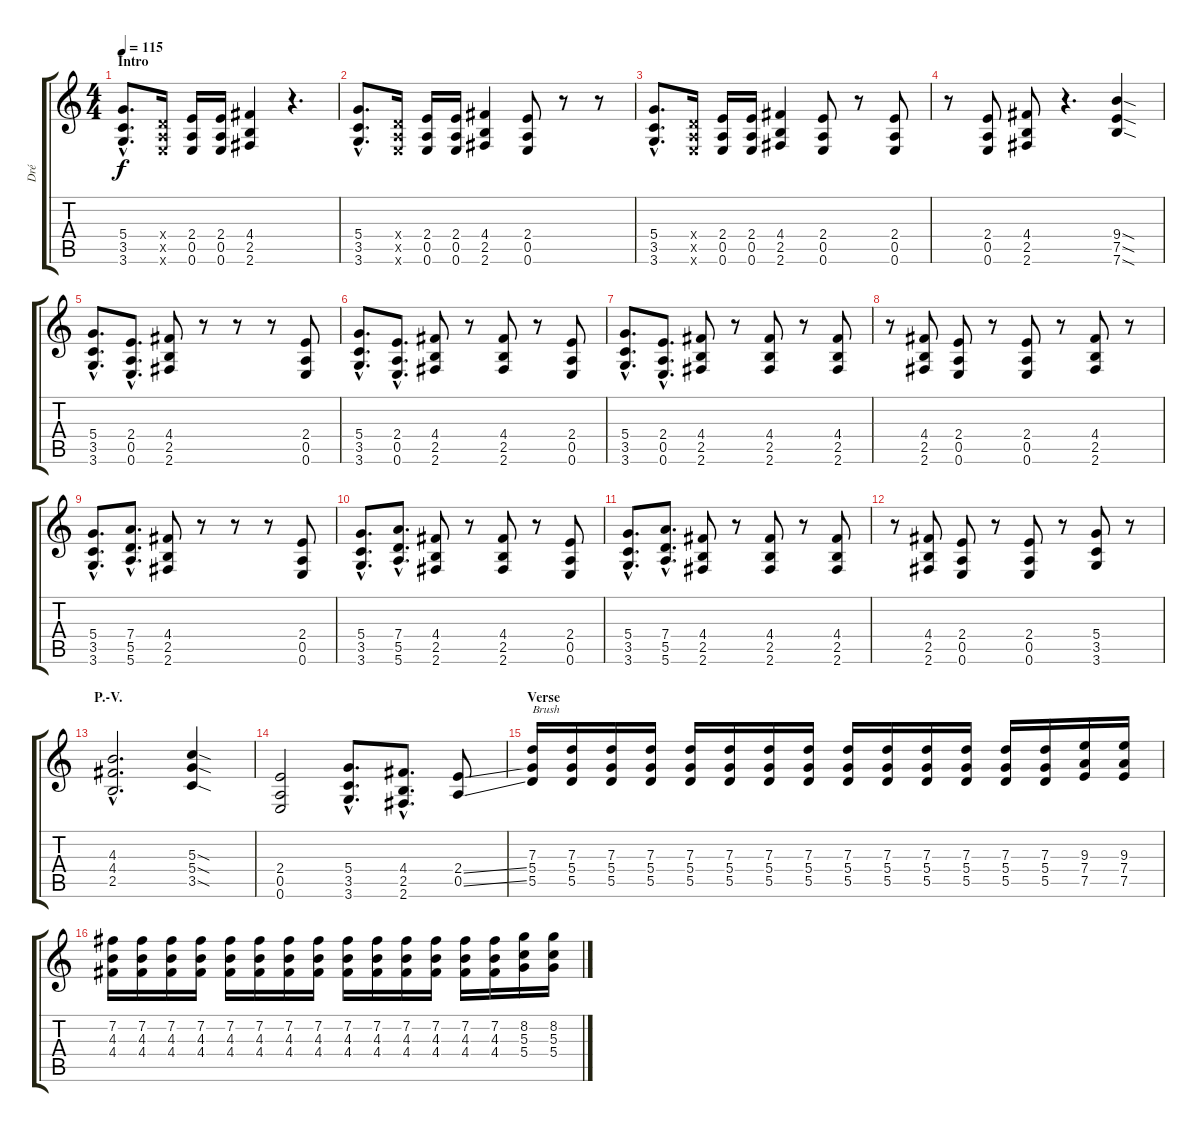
\track ("Dré" "Dré") {instrument distortionguitar}
\staff {score tabs}
\tuning (E4 B3 G3 D3 A2 E2) {hide}
\ts (4 4)
\section ("" "Intro")
\tempo 115
\clef g2
\ks c
(5.4{hac} 3.5{hac} 3.6{hac}).8{d dy f instrument distortionguitar} (0.4{x} 0.5{x} 0.6{x}).16 (2.4 0.5 0.6).16 (2.4 0.5 0.6).16 (4.4 2.5 2.6).4 r.4{d} |
(5.4{hac} 3.5{hac} 3.6{hac}).8{d} (0.4{x} 0.5{x} 0.6{x}).16 (2.4 0.5 0.6).16 (2.4 0.5 0.6).16 (4.4 2.5 2.6).4 (2.4 0.5 0.6).8 r.8 r.8 |
(5.4{hac} 3.5{hac} 3.6{hac}).8{d} (0.4{x} 0.5{x} 0.6{x}).16 (2.4 0.5 0.6).16 (2.4 0.5 0.6).16 (4.4 2.5 2.6).4 (2.4 0.5 0.6).8 r.8 (2.4 0.5 0.6).8 |
r.8 (2.4 0.5 0.6).8 (4.4 2.5 2.6).8 r.4{d} (9.4{sod} 7.5{sod} 7.6{sod}).4 |
(5.4{hac} 3.5{hac} 3.6{hac}).8{d} (2.4{hac} 0.5{hac} 0.6{hac}).8{d} (4.4 2.5 2.6).8 r.8 r.8 r.8 (2.4 0.5 0.6).8 |
(5.4{hac} 3.5{hac} 3.6{hac}).8{d} (2.4{hac} 0.5{hac} 0.6{hac}).8{d} (4.4 2.5 2.6).8 r.8 (4.4 2.5 2.6).8 r.8 (2.4 0.5 0.6).8 |
(5.4{hac} 3.5{hac} 3.6{hac}).8{d} (2.4{hac} 0.5{hac} 0.6{hac}).8{d} (4.4 2.5 2.6).8 r.8 (4.4 2.5 2.6).8 r.8 (4.4 2.5 2.6).8 |
r.8 (4.4 2.5 2.6).8 (2.4 0.5 0.6).8 r.8 (2.4 0.5 0.6).8 r.8 (4.4 2.5 2.6).8 r.8 |
(5.4{hac} 3.5{hac} 3.6{hac}).8{d} (7.4{hac} 5.5{hac} 5.6{hac}).8{d} (4.4 2.5 2.6).8 r.8 r.8 r.8 (2.4 0.5 0.6).8 |
(5.4{hac} 3.5{hac} 3.6{hac}).8{d} (7.4{hac} 5.5{hac} 5.6{hac}).8{d} (4.4 2.5 2.6).8 r.8 (4.4 2.5 2.6).8 r.8 (2.4 0.5 0.6).8 |
(5.4{hac} 3.5{hac} 3.6{hac}).8{d} (7.4{hac} 5.5{hac} 5.6{hac}).8{d} (4.4 2.5 2.6).8 r.8 (4.4 2.5 2.6).8 r.8 (4.4 2.5 2.6).8 |
r.8 (4.4 2.5 2.6).8 (2.4 0.5 0.6).8 r.8 (2.4 0.5 0.6).8 r.8 (5.4 3.5 3.6).8 r.8 |
\section ("" "P.-V.")
(4.3{hac} 4.4{hac} 2.5{hac}).2{d} (5.3{sod} 5.4{sod} 3.5{sod}).4 |
(2.4 0.5 0.6).2 (5.4{hac} 3.5{hac} 3.6{hac}).8{d} (4.4{hac} 2.5{hac} 2.6{hac}).8{d} (2.4{ss} 0.5{ss}).8 |
\section ("" "Verse")
(7.3 5.4 5.5).16{txt "Brush" volume 14 instrument electricguitarclean} (7.3 5.4 5.5).16 (7.3 5.4 5.5).16 (7.3 5.4 5.5).16 (7.3 5.4 5.5).16 (7.3 5.4 5.5).16 (7.3 5.4 5.5).16 (7.3 5.4 5.5).16 (7.3 5.4 5.5).16 (7.3 5.4 5.5).16 (7.3 5.4 5.5).16 (7.3 5.4 5.5).16 (7.3 5.4 5.5).16 (7.3 5.4 5.5).16 (9.3 7.4 7.5).16 (9.3 7.4 7.5).16 |
(7.2 4.3 4.4).16 (7.2 4.3 4.4).16 (7.2 4.3 4.4).16 (7.2 4.3 4.4).16 (7.2 4.3 4.4).16 (7.2 4.3 4.4).16 (7.2 4.3 4.4).16 (7.2 4.3 4.4).16 (7.2 4.3 4.4).16 (7.2 4.3 4.4).16 (7.2 4.3 4.4).16 (7.2 4.3 4.4).16 (7.2 4.3 4.4).16 (7.2 4.3 4.4).16 (8.2 5.3 5.4).16 (8.2 5.3 5.4).16
